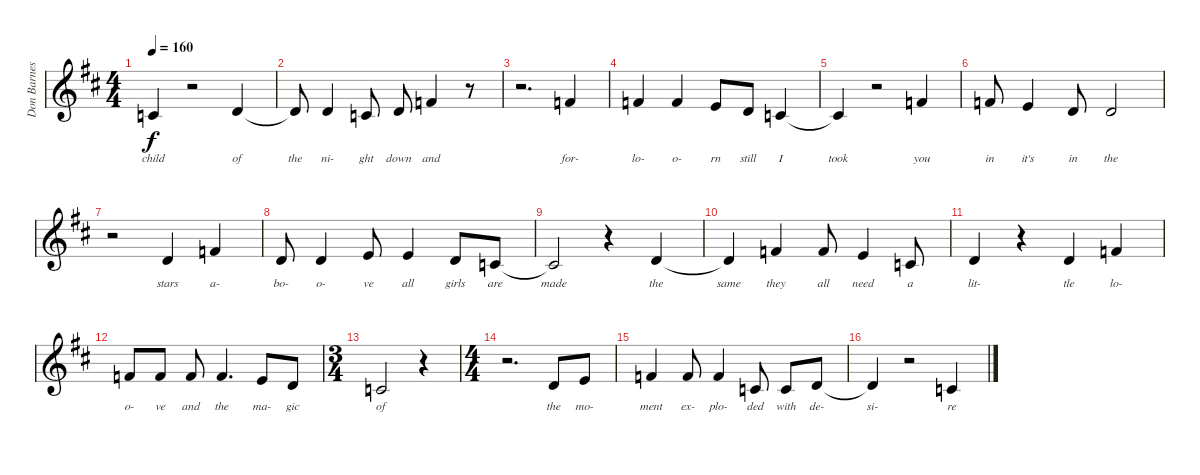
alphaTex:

\track ("Don Barnes Vocals" "Don Barnes") {instrument violin}
\staff {score}
\tuning (E4 B3 G3 D3 A2 E2) {hide}
\ts (4 4)
\tempo 160
\clef g2
\ks d
1.2{t}.4{lyrics (0 "child") lyrics (1 "") lyrics (2 "") lyrics (3 "") lyrics (4 "") dy f} r.2 3.2.4{lyrics (0 "of") lyrics (1 "") lyrics (2 "") lyrics (3 "") lyrics (4 "")} |
3.2{t}.8{lyrics (0 "the") lyrics (1 "") lyrics (2 "") lyrics (3 "") lyrics (4 "")} 3.2.4{lyrics (0 "ni-") lyrics (1 "") lyrics (2 "") lyrics (3 "") lyrics (4 "")} 1.2.8{lyrics (0 "ght") lyrics (1 "") lyrics (2 "") lyrics (3 "") lyrics (4 "")} 3.2.8{lyrics (0 "down") lyrics (1 "") lyrics (2 "") lyrics (3 "") lyrics (4 "")} 1.1.4{lyrics (0 "and") lyrics (1 "") lyrics (2 "") lyrics (3 "") lyrics (4 "")} r.8 |
r.2{d} 1.1.4{lyrics (0 "for-") lyrics (1 "") lyrics (2 "") lyrics (3 "") lyrics (4 "")} |
1.1.4{lyrics (0 "lo-") lyrics (1 "") lyrics (2 "") lyrics (3 "") lyrics (4 "")} 1.1.4{lyrics (0 "o-") lyrics (1 "") lyrics (2 "") lyrics (3 "") lyrics (4 "")} 0.1.8{lyrics (0 "rn") lyrics (1 "") lyrics (2 "") lyrics (3 "") lyrics (4 "")} 3.2.8{lyrics (0 "still") lyrics (1 "") lyrics (2 "") lyrics (3 "") lyrics (4 "")} 1.2.4{lyrics (0 "I") lyrics (1 "") lyrics (2 "") lyrics (3 "") lyrics (4 "")} |
1.2{t}.4{lyrics (0 "took") lyrics (1 "") lyrics (2 "") lyrics (3 "") lyrics (4 "")} r.2 1.1.4{lyrics (0 "you") lyrics (1 "") lyrics (2 "") lyrics (3 "") lyrics (4 "")} |
1.1.8{lyrics (0 "in") lyrics (1 "") lyrics (2 "") lyrics (3 "") lyrics (4 "")} 0.1.4{lyrics (0 "it's") lyrics (1 "") lyrics (2 "") lyrics (3 "") lyrics (4 "")} 3.2.8{lyrics (0 "in") lyrics (1 "") lyrics (2 "") lyrics (3 "") lyrics (4 "")} 3.2.2{lyrics (0 "the") lyrics (1 "") lyrics (2 "") lyrics (3 "") lyrics (4 "")} |
r.2 3.2.4{lyrics (0 "stars") lyrics (1 "") lyrics (2 "") lyrics (3 "") lyrics (4 "")} 1.1.4{lyrics (0 "a-") lyrics (1 "") lyrics (2 "") lyrics (3 "") lyrics (4 "")} |
3.2.8{lyrics (0 "bo-") lyrics (1 "") lyrics (2 "") lyrics (3 "") lyrics (4 "")} 3.2.4{lyrics (0 "o-") lyrics (1 "") lyrics (2 "") lyrics (3 "") lyrics (4 "")} 0.1.8{lyrics (0 "ve") lyrics (1 "") lyrics (2 "") lyrics (3 "") lyrics (4 "")} 0.1.4{lyrics (0 "all") lyrics (1 "") lyrics (2 "") lyrics (3 "") lyrics (4 "")} 3.2.8{lyrics (0 "girls") lyrics (1 "") lyrics (2 "") lyrics (3 "") lyrics (4 "")} 1.2.8{lyrics (0 "are") lyrics (1 "") lyrics (2 "") lyrics (3 "") lyrics (4 "")} |
1.2{t}.2{lyrics (0 "made") lyrics (1 "") lyrics (2 "") lyrics (3 "") lyrics (4 "")} r.4 3.2.4{lyrics (0 "the") lyrics (1 "") lyrics (2 "") lyrics (3 "") lyrics (4 "")} |
3.2{t}.4{lyrics (0 "same") lyrics (1 "") lyrics (2 "") lyrics (3 "") lyrics (4 "")} 1.1.4{lyrics (0 "they") lyrics (1 "") lyrics (2 "") lyrics (3 "") lyrics (4 "")} 1.1.8{lyrics (0 "all") lyrics (1 "") lyrics (2 "") lyrics (3 "") lyrics (4 "")} 0.1.4{lyrics (0 "need") lyrics (1 "") lyrics (2 "") lyrics (3 "") lyrics (4 "")} 1.2.8{lyrics (0 "a") lyrics (1 "") lyrics (2 "") lyrics (3 "") lyrics (4 "")} |
3.2.4{lyrics (0 "lit-") lyrics (1 "") lyrics (2 "") lyrics (3 "") lyrics (4 "")} r.4 3.2.4{lyrics (0 "tle") lyrics (1 "") lyrics (2 "") lyrics (3 "") lyrics (4 "")} 1.1.4{lyrics (0 "lo-") lyrics (1 "") lyrics (2 "") lyrics (3 "") lyrics (4 "")} |
1.1.8{lyrics (0 "o-") lyrics (1 "") lyrics (2 "") lyrics (3 "") lyrics (4 "")} 1.1.8{lyrics (0 "ve") lyrics (1 "") lyrics (2 "") lyrics (3 "") lyrics (4 "")} 1.1.8{lyrics (0 "and") lyrics (1 "") lyrics (2 "") lyrics (3 "") lyrics (4 "")} 1.1.4{d lyrics (0 "the") lyrics (1 "") lyrics (2 "") lyrics (3 "") lyrics (4 "")} 0.1.8{lyrics (0 "ma-") lyrics (1 "") lyrics (2 "") lyrics (3 "") lyrics (4 "")} 3.2.8{lyrics (0 "gic") lyrics (1 "") lyrics (2 "") lyrics (3 "") lyrics (4 "")} |
\ts (3 4)
1.2.2{lyrics (0 "of") lyrics (1 "") lyrics (2 "") lyrics (3 "") lyrics (4 "")} r.4 |
\ts (4 4)
r.2{d} 3.2.8{lyrics (0 "the") lyrics (1 "") lyrics (2 "") lyrics (3 "") lyrics (4 "")} 0.1.8{lyrics (0 "mo-") lyrics (1 "") lyrics (2 "") lyrics (3 "") lyrics (4 "")} |
1.1.4{lyrics (0 "ment") lyrics (1 "") lyrics (2 "") lyrics (3 "") lyrics (4 "")} 1.1.8{lyrics (0 "ex-") lyrics (1 "") lyrics (2 "") lyrics (3 "") lyrics (4 "")} 1.1.4{lyrics (0 "plo-") lyrics (1 "") lyrics (2 "") lyrics (3 "") lyrics (4 "")} 1.2.8{lyrics (0 "ded") lyrics (1 "") lyrics (2 "") lyrics (3 "") lyrics (4 "")} 1.2.8{lyrics (0 "with") lyrics (1 "") lyrics (2 "") lyrics (3 "") lyrics (4 "")} 3.2.8{lyrics (0 "de-") lyrics (1 "") lyrics (2 "") lyrics (3 "") lyrics (4 "")} |
3.2{t}.4{lyrics (0 "si-") lyrics (1 "") lyrics (2 "") lyrics (3 "") lyrics (4 "")} r.2 1.2.4{lyrics (0 "re") lyrics (1 "") lyrics (2 "") lyrics (3 "") lyrics (4 "")}
